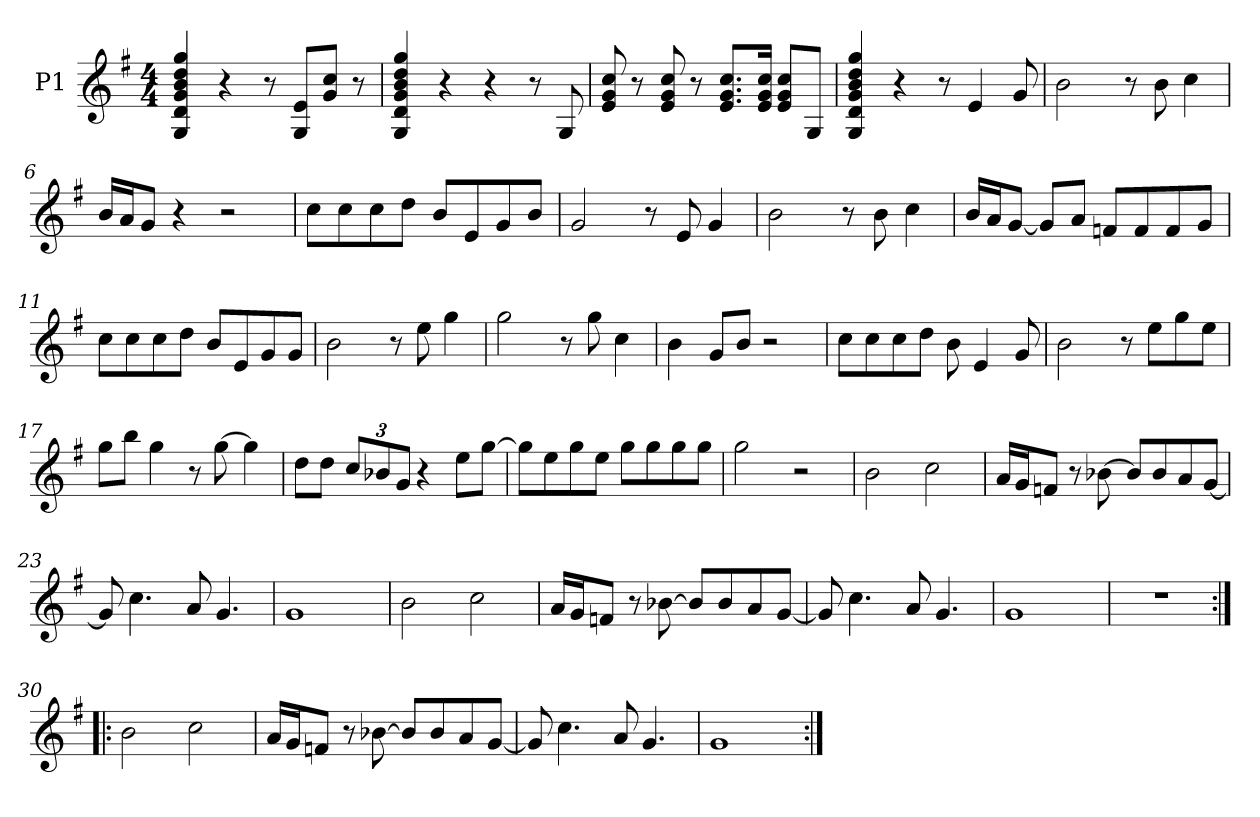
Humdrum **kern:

**kern
*part1
*staff1
*I"P1
*clefG2
*k[f#]
*M4/4
*MM120
=1
4G/ 4d/ 4g/ 4b/ 4dd/ 4gg/
4r
8r
8G/ 8e/L
8g/ 8cc/J
8r
=2
4G/ 4d/ 4g/ 4b/ 4dd/ 4gg/
4r
4r
8r
8G/
=3
8e/ 8g/ 8cc/
8r
8e/ 8g/ 8cc/
8r
8.e/ 8.g/ 8.cc/L
16e/ 16g/ 16cc/Jk
8e/ 8g/ 8cc/L
8G/J
=4
4G/ 4d/ 4g/ 4b/ 4dd/ 4gg/
4r
8r
4e/
8g/
=5
2b\
8r
8b\
4cc\
!!LO:LB:g=z
=6
16b/LL
16a/J
8g/J
4r
2r
=7
8cc\L
8cc\
8cc\
8dd\J
8b/L
8e/
8g/
8b/J
=8
2g/
8r
8e/
4g/
=9
2b\
8r
8b\
4cc\
=10
16b/LL
16a/J
[8g/J
8g/L]
8a/J
8fn/L
8f/
8f/
8g/J
!!LO:LB:g=z
=11
8cc\L
8cc\
8cc\
8dd\J
8b/L
8e/
8g/
8g/J
=12
2b\
8r
8ee\
4gg\
=13
2gg\
8r
8gg\
4cc\
=14
4b\
8g/L
8b/J
2r
=15
8cc\L
8cc\
8cc\
8dd\J
8b\
4e/
8g/
=16
2b\
8r
8ee\L
8gg\
8ee\J
!!LO:LB:g=z
=17
8gg\L
8bb\J
4gg\
8r
[8gg\
4gg\]
=18
8dd\L
8dd\J
*Xbrackettup
12cc/L
12b-X/
12g/J
4r
8ee\L
[8gg\J
=19
8gg\L]
8ee\
8gg\
8ee\J
8gg\L
8gg\
8gg\
8gg\J
=20
2gg\
2r
!!LO:LB:g=z
=21
2b\
2cc\
=22
16a/LL
16g/J
8fn/J
8r
[8b-X\
8b-/L]
8b-/
8a/
[8g/J
=23
8g/]
4.cc\
8a/
4.g/
=24
1g
=25
2b\
2cc\
=26
16a/LL
16g/J
8fn/J
8r
[8b-X\
8b-/L]
8b-/
8a/
[8g/J
!!LO:LB:g=z
=27
8g/]
4.cc\
8a/
4.g/
=28
1g
=29
1r
=30:|!|:
2b\
2cc\
=31
16a/LL
16g/J
8fn/J
8r
[8b-X\
8b-/L]
8b-/
8a/
[8g/J
=32
8g/]
4.cc\
8a/
4.g/
!!LO:LB:g=z
=33
1g
=:|!
*-
